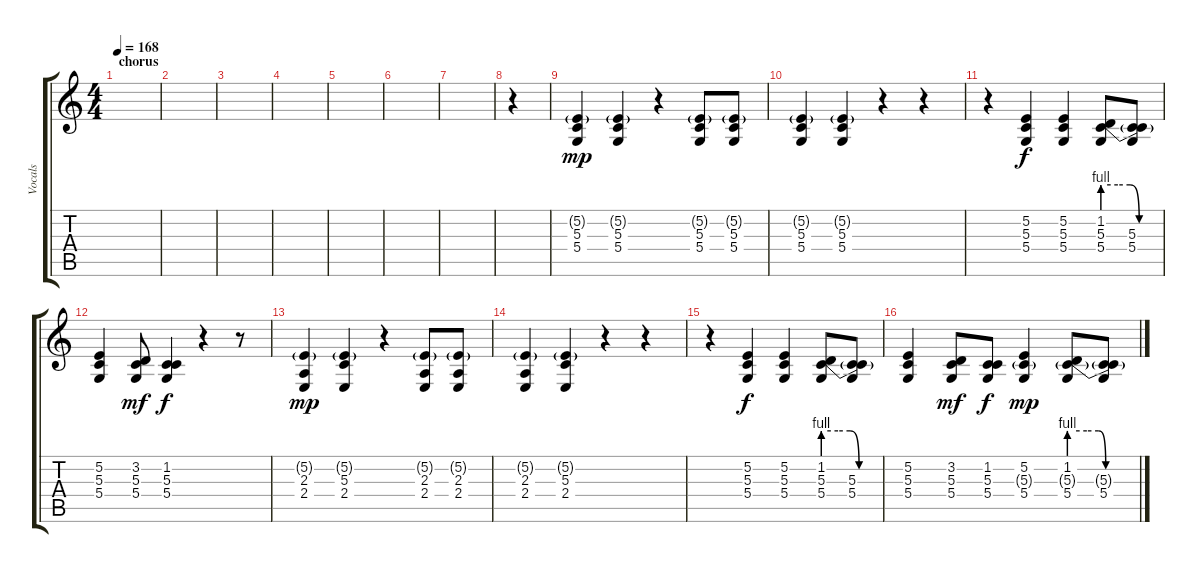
\track ("Vocals" "Vocals") {instrument oboe}
\staff {score tabs}
\tuning (E4 B3 G3 D3 A2 E2) {hide}
\ts (4 4)
\section ("" "chorus")
\tempo 168
\clef g2
\ks c
|
|
|
|
|
|
|
r.4 |
(5.2{g} 5.3 5.4).4{dy mp} (5.2{g} 5.3 5.4).4 r.4 (5.2{g} 5.3 5.4).8 (5.2{g} 5.3 5.4).8 |
(5.2{g} 5.3 5.4).4 (5.2{g} 5.3 5.4).4 r.4 r.4 |
r.4 (5.2 5.3 5.4).4{dy f} (5.2 5.3 5.4).4 (1.2{be (custom 0 4 15 4 27 4 36 0 46 0 60 0)} 5.3 5.4).8 (1.2{t} 5.3 5.4).8 |
(5.2 5.3 5.4).4 (3.2 5.3 5.4).8{dy mf} (1.2 5.3 5.4).4{dy f} r.4 r.8 |
(5.2{g} 2.3 2.4).4{dy mp} (5.2{g} 5.3 2.4).4 r.4 (5.2{g} 2.3 2.4).8 (5.2{g} 2.3 2.4).8 |
(5.2{g} 2.3 2.4).4 (5.2{g} 5.3 2.4).4 r.4 r.4 |
r.4 (5.2 5.3 5.4).4{dy f} (5.2 5.3 5.4).4 (1.2{be (custom 0 4 15 4 27 4 36 0 46 0 60 0)} 5.3 5.4).8 (1.2{t} 5.3 5.4).8 |
(5.2 5.3 5.4).4 (3.2 5.3 5.4).8{dy mf} (1.2 5.3 5.4).8{dy f} (5.2 5.3{g} 5.4).4{dy mp} (1.2{be (custom 0 4 15 4 25 4 31 0 57 0 60 0)} 5.3{g} 5.4).8 (1.2{t} 5.3{g} 5.4).8
